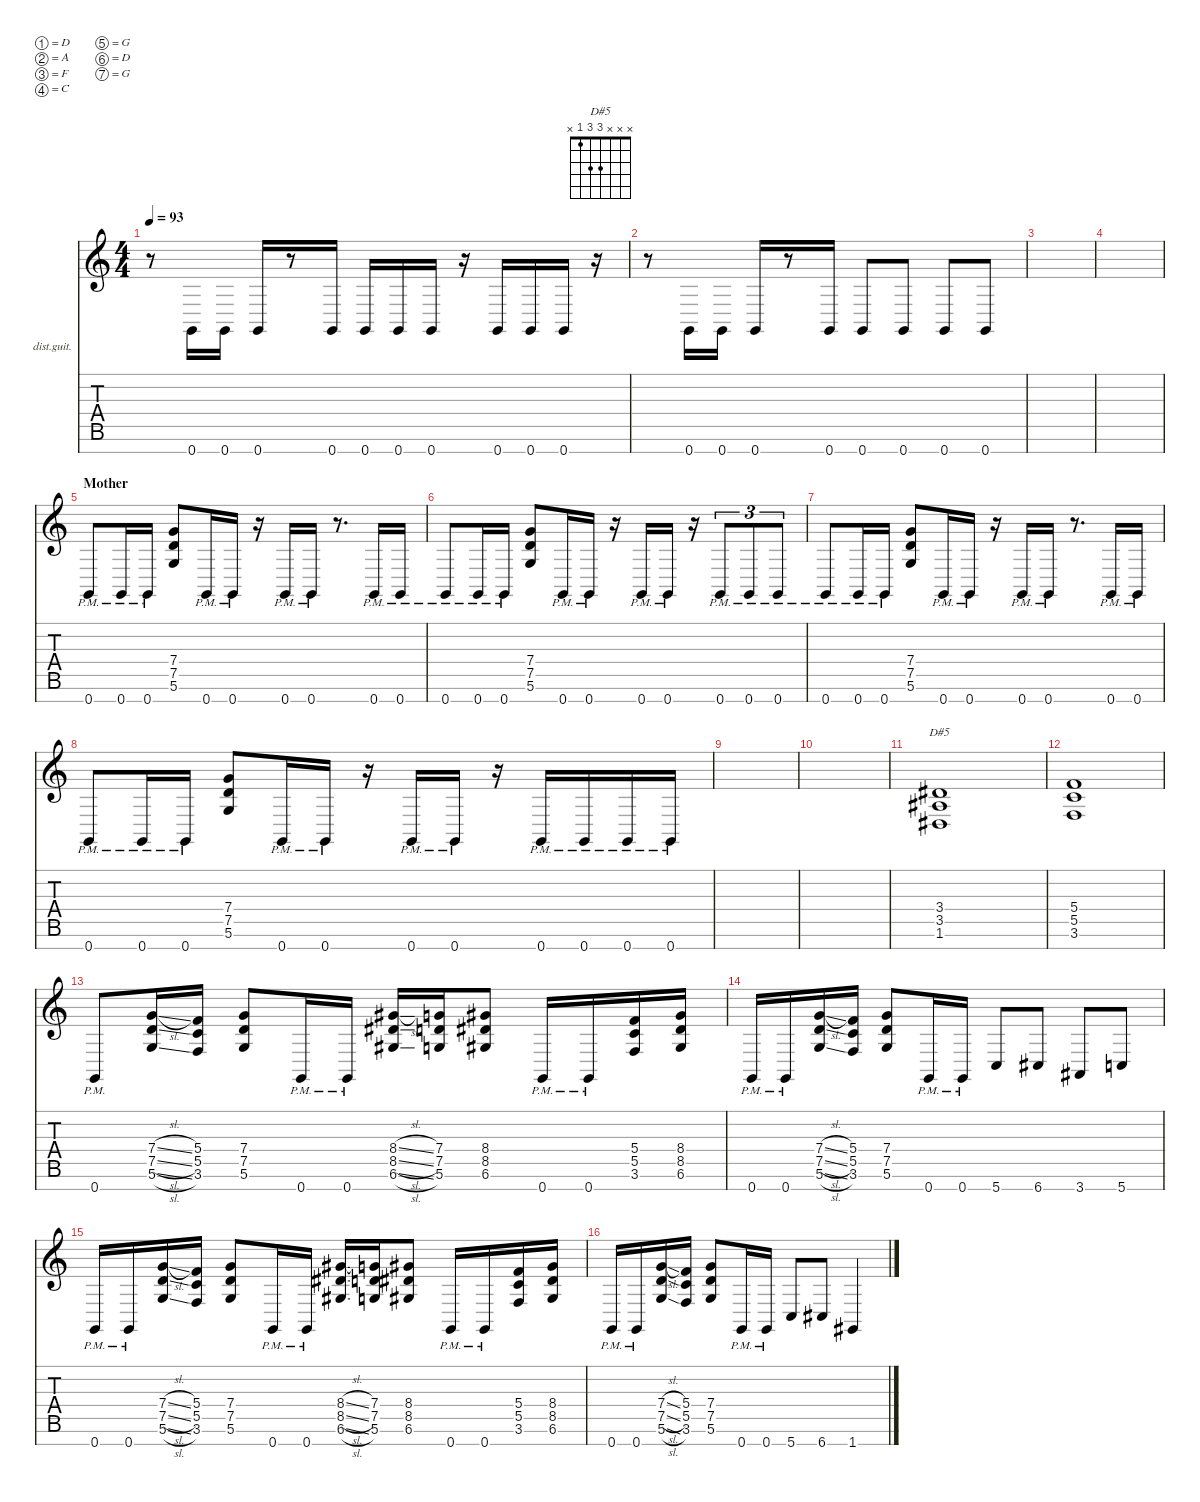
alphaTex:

\defaultSystemsLayout 2
\hideDynamics
\bracketExtendMode nobrackets
\firstSystemTrackNameOrientation horizontal
\otherSystemsTrackNameOrientation horizontal
\track ("Distortion Guitar" "dist.guit.") {defaultSystemsLayout 2 instrument distortionguitar}
\staff {score tabs}
\tuning (D4 A3 F3 C3 G2 D2 G1)
\chord ("D#5" x x x 3 3 1 x) {showfingering false}
\ts (4 4)
\scale
1.03043
\tempo 93
\accidentals auto
\clef g2
\ottava regular
\simile none
\scale
1.03043
\ks c
r.8{dy mf beam Down} 0.7.16{beam Up} 0.7.16{beam Up} 0.7.16{beam Up} r.8{beam Up} 0.7.16{beam Up} 0.7.16{beam Up} 0.7.16{beam Up} 0.7.16{beam Up} r.16{beam Up} 0.7.16{beam Up} 0.7.16{beam Up} 0.7.16{beam Up} r.16{beam Up} |
\scale
0.969568
\scale
0.969568 r.8{beam Down} 0.7.16{beam Up} 0.7.16{beam Up} 0.7.16{beam Up} r.8{beam Up} 0.7.16{beam Up} 0.7.8{beam Up} 0.7.8{beam Up} 0.7.8{beam Up} 0.7.8{beam Up} |
\scale
1.02601
\scale
1.02601 |
\scale
0.973989
\scale
0.973989 |
\section ("" "Mother")
\scale
1.03043
\scale
1.03043 0.7{pm}.8{beam Up} 0.7{pm}.16{beam Up} 0.7{pm}.16{beam Up} (5.6 7.5 7.4).8{beam Up} 0.7{pm}.16{beam Up} 0.7{pm}.16{beam Up} r.16{beam Up} 0.7{pm}.16{beam Up} 0.7{pm}.16{beam Up} r.8{d beam Up} 0.7{pm}.16{beam Up} 0.7{pm}.16{beam Up} |
\scale
0.969568
\scale
0.969568 0.7{pm}.8{beam Up} 0.7{pm}.16{beam Up} 0.7{pm}.16{beam Up} (5.6 7.5 7.4).8{beam Up} 0.7{pm}.16{beam Up} 0.7{pm}.16{beam Up} r.16{beam Up} 0.7{pm}.16{beam Up} 0.7{pm}.16{beam Up} r.16{beam Up} 0.7{pm}.8{tu (3 2) beam Up} 0.7{pm}.8{tu (3 2) beam Up} 0.7{pm}.8{tu (3 2) beam Up} |
\scale
1.03043
\scale
1.03043 0.7{pm}.8{beam Up} 0.7{pm}.16{beam Up} 0.7{pm}.16{beam Up} (5.6 7.5 7.4).8{beam Up} 0.7{pm}.16{beam Up} 0.7{pm}.16{beam Up} r.16{beam Up} 0.7{pm}.16{beam Up} 0.7{pm}.16{beam Up} r.8{d beam Up} 0.7{pm}.16{beam Up} 0.7{pm}.16{beam Up} |
\scale
0.969568
\scale
0.969568 0.7{pm}.8{beam Up} 0.7{pm}.16{beam Up} 0.7{pm}.16{beam Up} (5.6 7.5 7.4).8{beam Up} 0.7{pm}.16{beam Up} 0.7{pm}.16{beam Up} r.16{beam Up} 0.7{pm}.16{beam Up} 0.7{pm}.16{beam Up} r.16{beam Up} 0.7{pm}.16{beam Up} 0.7{pm}.16{beam Up} 0.7{pm}.16{beam Up} 0.7{pm}.16{beam Up} |
\scale
1.03043
\scale
1.03043 |
\scale
0.969568
\scale
0.969568 |
\scale
1.03043
\scale
1.03043 (1.6{acc #} 3.5{acc #} 3.4{acc #}).1{ch "D#5" beam Up} |
\scale
0.969568
\scale
0.969568 (3.6 5.5 5.4).1{beam Up} |
\scale
1.03043
\scale
1.03043 0.7{pm}.8{beam Up} (5.6{sl} 7.5{sl} 7.4{sl}).16{beam Up} (3.6 5.5 5.4).16{beam Up} (5.6 7.5 7.4).8{beam Up} 0.7{pm}.16{beam Up} 0.7{pm}.16{beam Up} (6.6{sl acc #} 8.5{sl acc #} 8.4{sl acc #}).16{beam Up} (5.6 7.5 7.4).16{beam Up} (6.6{acc #} 8.5{acc #} 8.4{acc #}).8{beam Up} 0.7{pm}.16{beam Up} 0.7{pm}.16{beam Up} (3.6 5.5 5.4).16{beam Up} (6.6{acc #} 8.5{acc #} 8.4{acc #}).16{beam Up} |
\scale
0.969568
\scale
0.969568 0.7{pm}.16{beam Up} 0.7{pm}.16{beam Up} (5.6{sl} 7.5{sl} 7.4{sl}).16{beam Up} (3.6 5.5 5.4).16{beam Up} (5.6 7.5 7.4).8{beam Up} 0.7{pm}.16{beam Up} 0.7{pm}.16{beam Up} 5.7.8{beam Up} 6.7{acc #}.8{beam Up} 3.7{acc #}.8{beam Up} 5.7.8{beam Up} |
\scale
1.02601
\scale
1.02601 0.7{pm}.16{beam Up} 0.7{pm}.16{beam Up} (5.6{sl} 7.5{sl} 7.4{sl}).16{beam Up} (3.6 5.5 5.4).16{beam Up} (5.6 7.5 7.4).8{beam Up} 0.7{pm}.16{beam Up} 0.7{pm}.16{beam Up} (6.6{sl acc #} 8.5{sl acc #} 8.4{sl acc #}).16{beam Up} (5.6 7.5 7.4).16{beam Up} (6.6{acc #} 8.5{acc #} 8.4{acc #}).8{beam Up} 0.7{pm}.16{beam Up} 0.7{pm}.16{beam Up} (3.6 5.5 5.4).16{beam Up} (6.6{acc #} 8.5{acc #} 8.4{acc #}).16{beam Up} |
\scale
0.973989
\scale
0.973989 0.7{pm}.16{beam Up} 0.7{pm}.16{beam Up} (5.6{sl} 7.5{sl} 7.4{sl}).16{beam Up} (3.6 5.5 5.4).16{beam Up} (5.6 7.5 7.4).8{beam Up} 0.7{pm}.16{beam Up} 0.7{pm}.16{beam Up} 5.7.8{beam Up} 6.7{acc #}.8{beam Up} 1.7{acc #}.4{beam Up}
